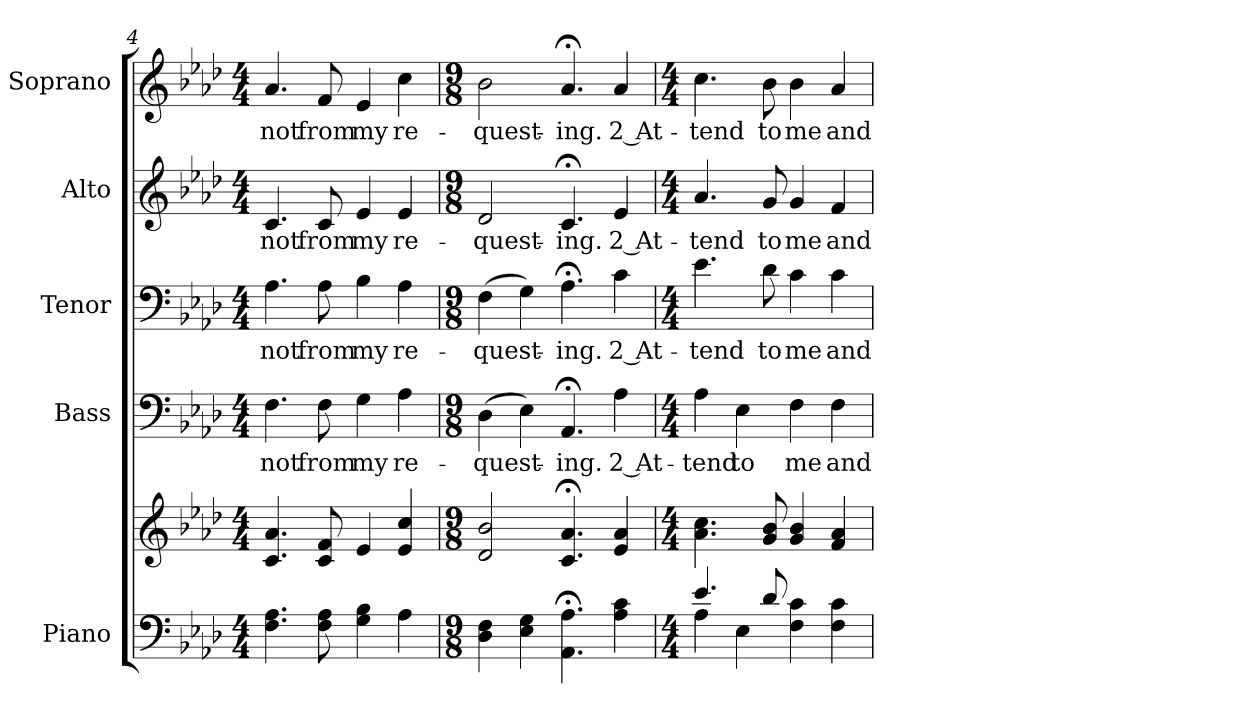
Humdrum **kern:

**kern	**kern	**kern	**text	**kern	**text	**kern	**text	**kern	**text
*part5	*part5	*part4	*part4	*part3	*part3	*part2	*part2	*part1	*part1
*staff6	*staff5	*staff4	*staff4	*staff3	*staff3	*staff2	*staff2	*staff1	*staff1
*I"Piano	*	*I"Bass	*	*I"Tenor	*	*I"Alto	*	*I"Soprano	*
*I'Pno.	*	*I'B.	*	*I'T.	*	*I'A.	*	*I'S.	*
*clefF4	*clefG2	*clefF4	*	*clefF4	*	*clefG2	*	*clefG2	*
*k[b-e-a-d-]	*k[b-e-a-d-]	*k[b-e-a-d-]	*	*k[b-e-a-d-]	*	*k[b-e-a-d-]	*	*k[b-e-a-d-]	*
*A-:	*A-:	*A-:	*	*A-:	*	*A-:	*	*A-:	*
*M4/4	*M4/4	*M4/4	*	*M4/4	*	*M4/4	*	*M4/4	*
=4	=4	=4	=4	=4	=4	=4	=4	=4	=4
!	!	!	!LO:LY:b:color=#000000	!	!	!	!	!	!
!	!	!	!	!	!LO:LY:b:color=#000000	!	!	!	!
!	!	!	!	!	!	!	!LO:LY:b:color=#000000	!	!
!	!	!	!	!	!	!	!	!	!LO:LY:b:color=#000000
4.Fi\ 4.A-i	4.ci/ 4.a-i	4.Fi\	not	4.A-i\	not	4.ci/	not	4.a-i/	not
!	!	!	!LO:LY:b:color=#000000	!	!	!	!	!	!
!	!	!	!	!	!LO:LY:b:color=#000000	!	!	!	!
!	!	!	!	!	!	!	!LO:LY:b:color=#000000	!	!
!	!	!	!	!	!	!	!	!	!LO:LY:b:color=#000000
8Fi\ 8A-i	8ci/ 8fi	8Fi\	from	8A-i\	from	8ci/	from	8fi/	from
!	!	!	!LO:LY:b:color=#000000	!	!	!	!	!	!
!	!	!	!	!	!LO:LY:b:color=#000000	!	!	!	!
!	!	!	!	!	!	!	!LO:LY:b:color=#000000	!	!
!	!	!	!	!	!	!	!	!	!LO:LY:b:color=#000000
4Gi\ 4B-i	4e-i/	4Gi\	my	4B-i\	my	4e-i/	my	4e-i/	my
!	!	!	!LO:LY:b:color=#000000	!	!	!	!	!	!
!	!	!	!	!	!LO:LY:b:color=#000000	!	!	!	!
!	!	!	!	!	!	!	!LO:LY:b:color=#000000	!	!
!	!	!	!	!	!	!	!	!	!LO:LY:b:color=#000000
4A-i\	4e-i/ 4cci	4A-i\	re-	4A-i\	re-	4e-i/	re-	4cci\	re-
=5	=5	=5	=5	=5	=5	=5	=5	=5	=5
*M9/8	*M9/8	*M9/8	*	*M9/8	*	*M9/8	*	*M9/8	*
!	!	!	!LO:LY:b:color=#000000	!	!	!	!	!	!
!	!	!	!	!	!LO:LY:b:color=#000000	!	!	!	!
!	!	!	!	!	!	!	!LO:LY:b:color=#000000	!	!
!	!	!	!	!	!	!	!	!	!LO:LY:b:color=#000000
4D-i\ 4Fi	2d-i/ 2b-i	(4D-i\	-quest-	(4Fi\	-quest-	2d-i/	-quest-	2b-i\	-quest-
4E-i\ 4Gi	.	4E-i\)	.	4Gi\)	.	.	.	.	.
!	!	!	!LO:LY:b:color=#000000	!	!	!	!	!	!
!	!	!	!	!	!LO:LY:b:color=#000000	!	!	!	!
!	!	!	!	!	!	!	!LO:LY:b:color=#000000	!	!
!	!	!	!	!	!	!	!	!	!LO:LY:b:color=#000000
4.AA-i\; 4.A-i;	4.ci/; 4.a-i;	4.AA-;i/	-ing.	4.A-;i\	-ing.	4.c;i/	-ing.	4.a-;i/	-ing.
!	!	!	!LO:LY:b:color=#000000	!	!	!	!	!	!
!	!	!	!	!	!LO:LY:b:color=#000000	!	!	!	!
!	!	!	!	!	!	!	!LO:LY:b:color=#000000	!	!
!	!	!	!	!	!	!	!	!	!LO:LY:b:color=#000000
4A-i\ 4ci	4e-i/ 4a-i	4A-i\	2 At-	4ci\	2 At-	4e-i/	2 At-	4a-i/	2 At-
!!LO:PB:g=z
=6	=6	=6	=6	=6	=6	=6	=6	=6	=6
*M4/4	*M4/4	*M4/4	*	*M4/4	*	*M4/4	*	*M4/4	*
*^	*	*	*	*	*	*	*	*	*
!	!	!	!	!LO:LY:b:color=#000000	!	!	!	!	!	!
!	!	!	!	!	!	!LO:LY:b:color=#000000	!	!	!	!
!	!	!	!	!	!	!	!	!LO:LY:b:color=#000000	!	!
!	!	!	!	!	!	!	!	!	!	!LO:LY:b:color=#000000
4.e-i/	4A-i\	4.a-i\ 4.cci	4A-i\	-tend	4.e-i\	-tend	4.a-i/	-tend	4.cci\	-tend
!	!	!	!	!LO:LY:b:color=#000000	!	!	!	!	!	!
.	4E-i\	.	4E-i\	to	.	.	.	.	.	.
!	!	!	!	!	!	!LO:LY:b:color=#000000	!	!	!	!
!	!	!	!	!	!	!	!	!LO:LY:b:color=#000000	!	!
!	!	!	!	!	!	!	!	!	!	!LO:LY:b:color=#000000
8d-i/	.	8gi/ 8b-i	.	.	8d-i\	to	8gi/	to	8b-i\	to
!	!	!	!	!LO:LY:b:color=#000000	!	!	!	!	!	!
!	!	!	!	!	!	!LO:LY:b:color=#000000	!	!	!	!
!	!	!	!	!	!	!	!	!LO:LY:b:color=#000000	!	!
!	!	!	!	!	!	!	!	!	!	!LO:LY:b:color=#000000
4Fi\ 4ci	2ryy	4gi/ 4b-i	4Fi\	me	4ci\	me	4gi/	me	4b-i\	me
!	!	!	!	!LO:LY:b:color=#000000	!	!	!	!	!	!
!	!	!	!	!	!	!LO:LY:b:color=#000000	!	!	!	!
!	!	!	!	!	!	!	!	!LO:LY:b:color=#000000	!	!
!	!	!	!	!	!	!	!	!	!	!LO:LY:b:color=#000000
4Fi\ 4ci	.	4fi/ 4a-i	4Fi\	and	4ci\	and	4fi/	and	4a-i/	and
*v	*v	*	*	*	*	*	*	*	*	*
=	=	=	=	=	=	=	=	=	=
*-	*-	*-	*-	*-	*-	*-	*-	*-	*-
